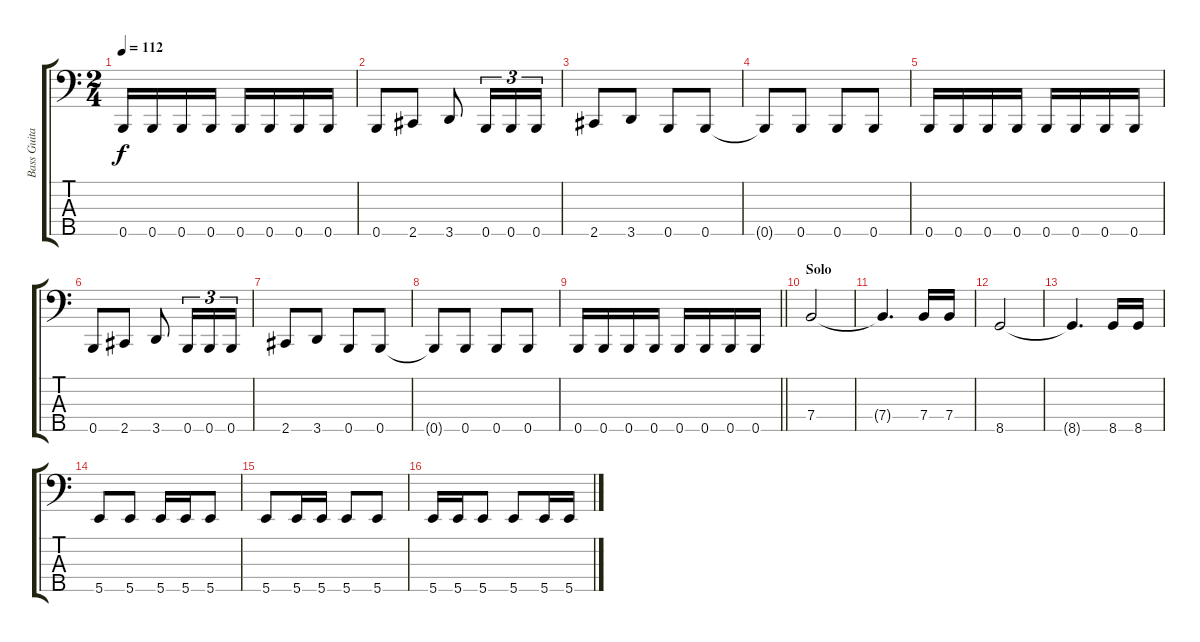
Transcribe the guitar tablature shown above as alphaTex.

\track ("Bass Guitar" "Bass Guita") {instrument electricbassfinger}
\staff {score tabs}
\tuning (G2 D2 A1 E1 B0) {hide}
\ts (2 4)
\tempo 112
\clef f4
\ks c
0.5.16{dy f} 0.5.16 0.5.16 0.5.16 0.5.16 0.5.16 0.5.16 0.5.16 |
0.5.8 2.5.8 3.5.8 0.5.16{tu (3 2)} 0.5.16{tu (3 2)} 0.5.16{tu (3 2)} |
2.5.8 3.5.8 0.5.8 0.5.8 |
0.5{t}.8 0.5.8 0.5.8 0.5.8 |
0.5.16 0.5.16 0.5.16 0.5.16 0.5.16 0.5.16 0.5.16 0.5.16 |
0.5.8 2.5.8 3.5.8 0.5.16{tu (3 2)} 0.5.16{tu (3 2)} 0.5.16{tu (3 2)} |
2.5.8 3.5.8 0.5.8 0.5.8 |
0.5{t}.8 0.5.8 0.5.8 0.5.8 |
\barLineRight lightlight
0.5.16 0.5.16 0.5.16 0.5.16 0.5.16 0.5.16 0.5.16 0.5.16 |
\section ("" "Solo")
7.4.2 |
7.4{t}.4{d} 7.4.16 7.4.16 |
8.5.2 |
8.5{t}.4{d} 8.5.16 8.5.16 |
5.5.8 5.5.8 5.5.16 5.5.16 5.5.8 |
5.5.8 5.5.16 5.5.16 5.5.8 5.5.8 |
5.5.16 5.5.16 5.5.8 5.5.8 5.5.16 5.5.16
